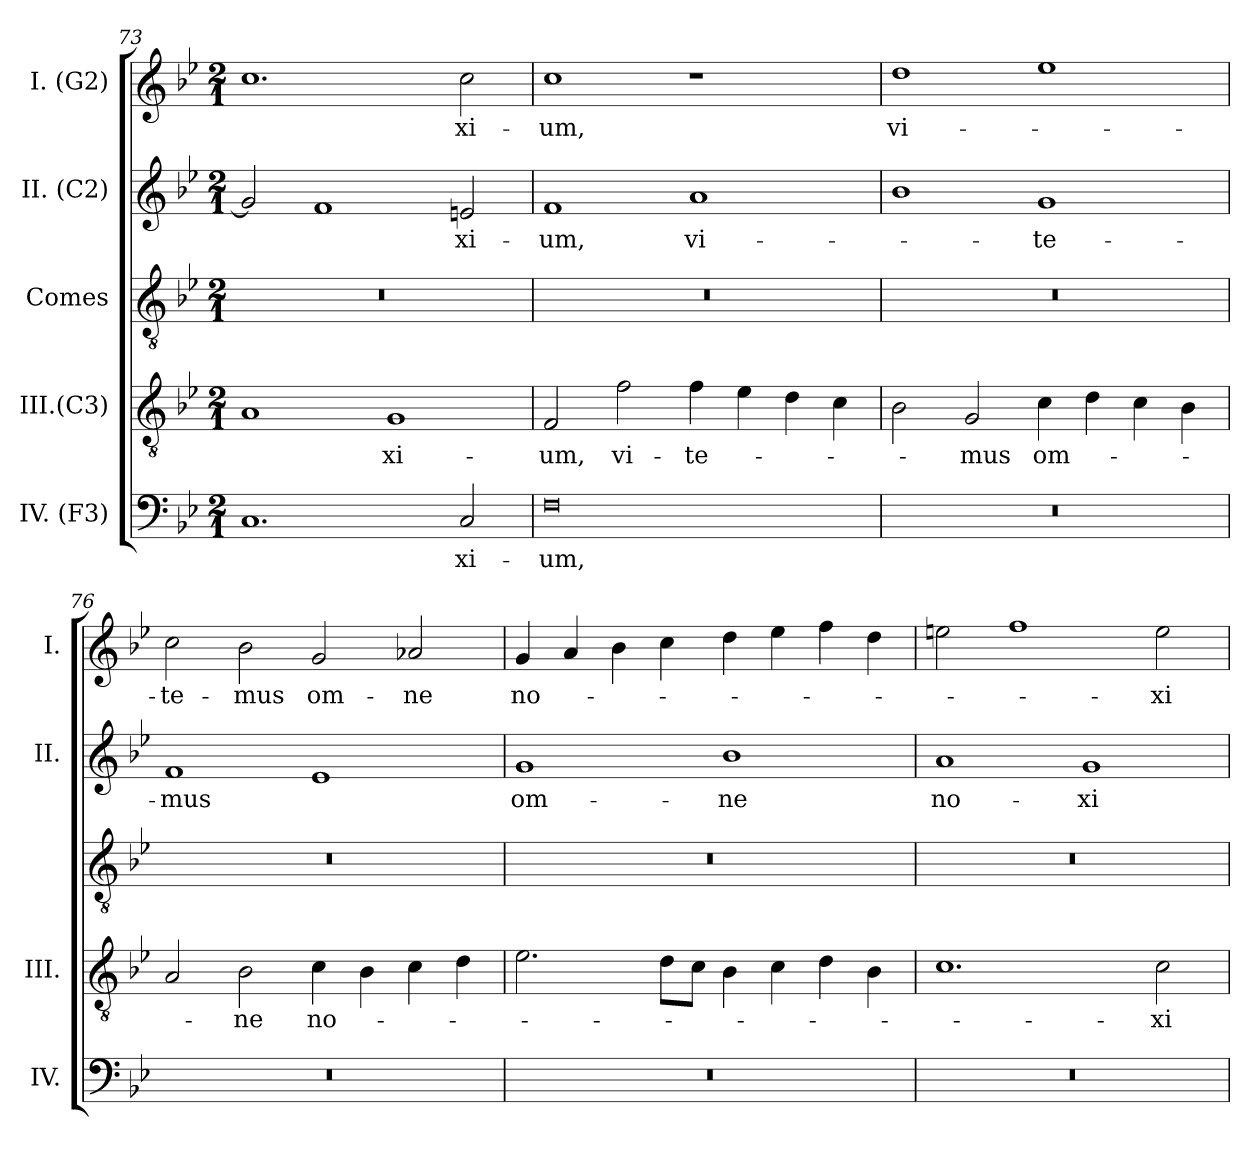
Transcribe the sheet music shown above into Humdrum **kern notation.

**kern	**text	**kern	**text	**kern	**kern	**text	**kern	**text
*part5	*part5	*part4	*part4	*part3	*part2	*part2	*part1	*part1
*staff5	*staff5	*staff4	*staff4	*staff3	*staff2	*staff2	*staff1	*staff1
*I"IV. (F3)	*	*I"III.(C3)	*	*I"Comes	*I"II. (C2)	*	*I"I. (G2)	*
*I'IV.	*	*I'III.	*	*	*I'II.	*	*I'I.	*
!!LO:LB:g=z
*clefF4	*	*clefGv2	*	*clefGv2	*clefG2	*	*clefG2	*
*	*	*ITrd7c12	*	*ITrd7c12	*ITrd7c12	*	*	*
*k[b-e-]	*	*k[b-e-]	*	*k[b-e-]	*k[b-e-]	*	*k[b-e-]	*
*B-:	*	*B-:	*	*B-:	*B-:	*	*B-:	*
*M2/1	*	*M2/1	*	*M2/1	*M2/1	*	*M2/1	*
=73	=73	=73	=73	=73	=73	=73	=73	=73
!	!	!	!	!LO:N:vis=1	!	!	!	!
1.Ci	.	1AAi	.	0r	2Gi/]	.	1.cci	.
.	.	.	.	.	1Fi	.	.	.
!	!	!	!LO:LY:b:color=#000000	!	!	!	!	!
.	.	1GGi	-xi-	.	.	.	.	.
!	!LO:LY:b:color=#000000	!	!	!	!	!	!	!
!	!	!	!	!	!	!LO:LY:b:color=#000000	!	!
!	!	!	!	!	!	!	!	!LO:LY:b:color=#000000
2Ci/	-xi-	.	.	.	2Eni/	-xi-	2cci\	-xi-
=74	=74	=74	=74	=74	=74	=74	=74	=74
!	!LO:LY:b:color=#000000	!	!	!	!	!	!	!
!	!	!	!LO:LY:b:color=#000000	!LO:N:vis=1	!	!	!	!
!	!	!	!	!	!	!LO:LY:b:color=#000000	!	!
!	!	!	!	!	!	!	!	!LO:LY:b:color=#000000
0Fi	-um,	2FFi/	-um,	0r	1Fi	-um,	1cci	-um,
!	!	!	!LO:LY:b:color=#000000	!	!	!	!	!
.	.	2Fi\	vi-	.	.	.	.	.
!	!	!	!LO:LY:b:color=#000000	!	!	!	!	!
!	!	!	!	!	!	!LO:LY:b:color=#000000	!	!
.	.	4Fi\	-te-	.	1Ai	vi-	1r	.
.	.	4E-i\	.	.	.	.	.	.
.	.	4Di\	.	.	.	.	.	.
.	.	4Ci\	.	.	.	.	.	.
=75	=75	=75	=75	=75	=75	=75	=75	=75
!LO:N:vis=1	!	!	!	!LO:N:vis=1	!	!	!	!
!	!	!	!	!	!	!	!	!LO:LY:b:color=#000000
0r	.	2BB-i\	.	0r	1B-i	.	1ddi	vi-
!	!	!	!LO:LY:b:color=#000000	!	!	!	!	!
.	.	2GGi/	-mus	.	.	.	.	.
!	!	!	!LO:LY:b:color=#000000	!	!	!	!	!
!	!	!	!	!	!	!LO:LY:b:color=#000000	!	!
.	.	4Ci\	om-	.	1Gi	-te-	1ee-i	.
.	.	4Di\	.	.	.	.	.	.
.	.	4Ci\	.	.	.	.	.	.
.	.	4BB-i\	.	.	.	.	.	.
=76	=76	=76	=76	=76	=76	=76	=76	=76
!LO:N:vis=1	!	!	!	!LO:N:vis=1	!	!	!	!
!	!	!	!	!	!	!LO:LY:b:color=#000000	!	!
!	!	!	!	!	!	!	!	!LO:LY:b:color=#000000
0r	.	2AAi/	.	0r	1Fi	-mus	2cci\	-te-
!	!	!	!LO:LY:b:color=#000000	!	!	!	!	!
!	!	!	!	!	!	!	!	!LO:LY:b:color=#000000
.	.	2BB-i\	-ne	.	.	.	2b-i\	-mus
!	!	!	!LO:LY:b:color=#000000	!	!	!	!	!
!	!	!	!	!	!	!	!	!LO:LY:b:color=#000000
.	.	4Ci\	no-	.	1E-i	.	2gi/	om-
.	.	4BB-i\	.	.	.	.	.	.
!	!	!	!	!	!	!	!	!LO:LY:b:color=#000000
.	.	4Ci\	.	.	.	.	2a-Xi/	-ne
.	.	4Di\	.	.	.	.	.	.
!!LO:PB:g=z
=77	=77	=77	=77	=77	=77	=77	=77	=77
!LO:N:vis=1	!	!	!	!LO:N:vis=1	!	!	!	!
!	!	!	!	!	!	!LO:LY:b:color=#000000	!	!
!	!	!	!	!	!	!	!	!LO:LY:b:color=#000000
0r	.	2.E-i\	.	0r	1Gi	om-	4gi/	no-
.	.	.	.	.	.	.	4ai/	.
.	.	.	.	.	.	.	4b-i\	.
.	.	8Di\L	.	.	.	.	4cci\	.
.	.	8Ci\J	.	.	.	.	.	.
!	!	!	!	!	!	!LO:LY:b:color=#000000	!	!
.	.	4BB-i\	.	.	1B-i	-ne	4ddi\	.
.	.	4Ci\	.	.	.	.	4ee-i\	.
.	.	4Di\	.	.	.	.	4ffi\	.
.	.	4BB-i\	.	.	.	.	4ddi\	.
=78	=78	=78	=78	=78	=78	=78	=78	=78
!LO:N:vis=1	!	!	!	!LO:N:vis=1	!	!	!	!
!	!	!	!	!	!	!LO:LY:b:color=#000000	!	!
0r	.	1.Ci	.	0r	1Ai	no-	2eeni\	.
.	.	.	.	.	.	.	1ffi	.
!	!	!	!	!	!	!LO:LY:b:color=#000000	!	!
.	.	.	.	.	1Gi	-xi-	.	.
!	!	!	!LO:LY:b:color=#000000	!	!	!	!	!
!	!	!	!	!	!	!	!	!LO:LY:b:color=#000000
.	.	2Ci\	-xi-	.	.	.	2eei\	-xi-
=	=	=	=	=	=	=	=	=
*-	*-	*-	*-	*-	*-	*-	*-	*-
